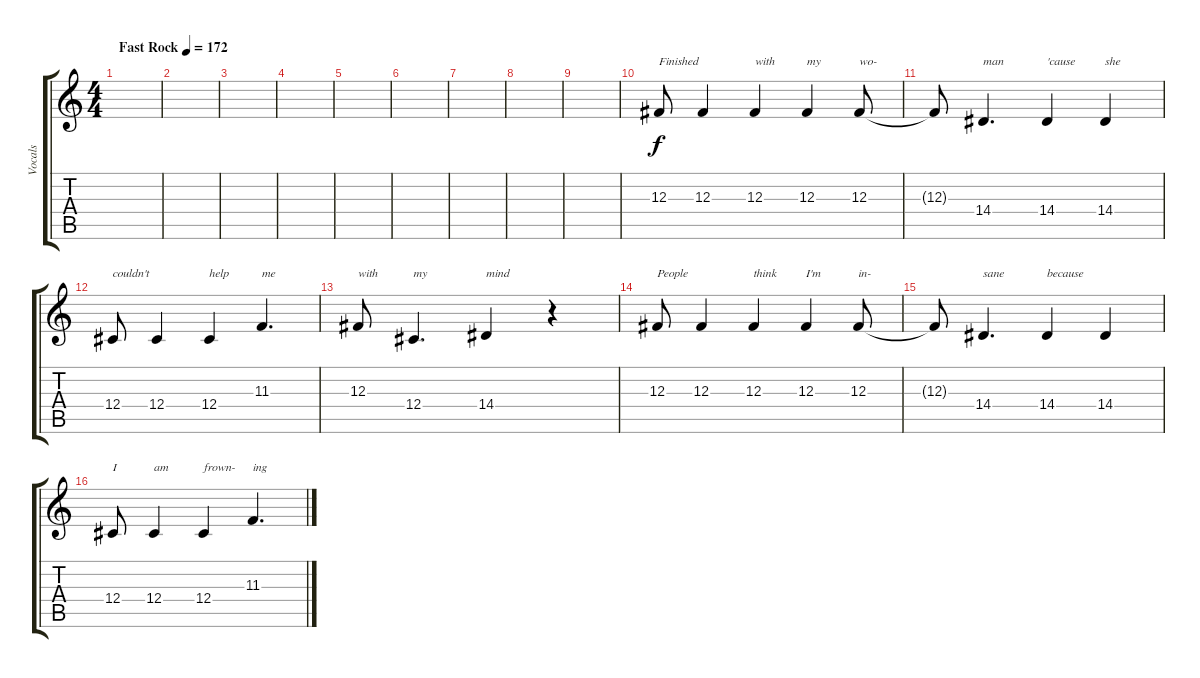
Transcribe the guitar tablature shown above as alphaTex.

\track ("Vocals" "Vocals") {instrument tenorsax}
\staff {score tabs}
\tuning (Eb4 Bb3 Gb3 Db3 Ab2 Eb2) {hide}
\ts (4 4)
\tempo (172 "Fast Rock")
\clef g2
\ks c
|
|
|
|
|
|
|
|
|
12.3.8{txt "Finished"} 12.3.4 12.3.4{txt "with"} 12.3.4{txt "my"} 12.3.8{txt "wo-"} |
12.3{t}.8 14.4.4{d txt "man"} 14.4.4{txt "'cause"} 14.4.4{txt "she"} |
12.4.8{txt "couldn't"} 12.4.4 12.4.4{txt "help"} 11.3.4{d txt "me"} |
12.3.8{txt "with"} 12.4.4{d txt "my"} 14.4.4{txt "mind"} r.4 |
12.3.8{txt "People"} 12.3.4 12.3.4{txt "think"} 12.3.4{txt "I'm"} 12.3.8{txt "in-"} |
12.3{t}.8 14.4.4{d txt "sane"} 14.4.4{txt "because"} 14.4.4 |
12.4.8{txt "I"} 12.4.4{txt "am"} 12.4.4{txt "frown-"} 11.3.4{d txt "ing"}
